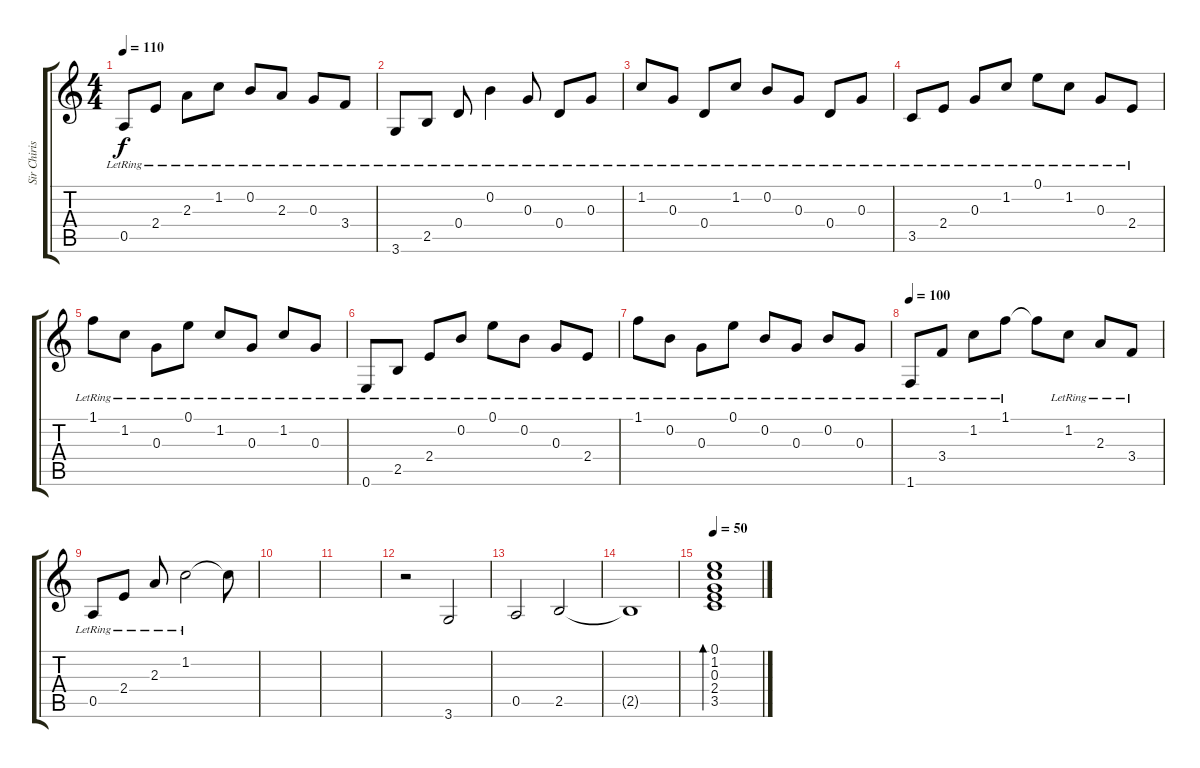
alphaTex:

\track ("Sir Chiristus" "Sir Chiris") {instrument acousticguitarsteel}
\staff {score tabs}
\tuning (E4 B3 G3 D3 A2 E2) {hide}
\ts (4 4)
\tempo 110
\clef g2
\ks c
0.5{lr}.8{dy f} 2.4{lr}.8 2.3{lr}.8 1.2{lr}.8 0.2{lr}.8 2.3{lr}.8 0.3{lr}.8 3.4{lr}.8 |
3.6{lr}.8 2.5{lr}.8 0.4{lr}.8 0.2{lr}.4 0.3{lr}.8 0.4{lr}.8 0.3{lr}.8 |
1.2{lr}.8 0.3{lr}.8 0.4{lr}.8 1.2{lr}.8 0.2{lr}.8 0.3{lr}.8 0.4{lr}.8 0.3{lr}.8 |
3.5{lr}.8 2.4{lr}.8 0.3{lr}.8 1.2{lr}.8 0.1{lr}.8 1.2{lr}.8 0.3{lr}.8 2.4{lr}.8 |
1.1{lr}.8 1.2{lr}.8 0.3{lr}.8 0.1{lr}.8 1.2{lr}.8 0.3{lr}.8 1.2{lr}.8 0.3{lr}.8 |
0.6{lr}.8 2.5{lr}.8 2.4{lr}.8 0.2{lr}.8 0.1{lr}.8 0.2{lr}.8 0.3{lr}.8 2.4{lr}.8 |
1.1{lr}.8 0.2{lr}.8 0.3{lr}.8 0.1{lr}.8 0.2{lr}.8 0.3{lr}.8 0.2{lr}.8 0.3{lr}.8 |
\tempo 100
1.6{lr}.8 3.4{lr}.8 1.2{lr}.8 1.1{lr}.8 1.1{t}.8 1.2{lr}.8 2.3{lr}.8 3.4{lr}.8 |
0.5{lr}.8 2.4{lr}.8 2.3{lr}.8 1.2{lr}.2 1.2{t}.8 |
|
|
r.2 3.6.2 |
0.5.2 2.5.2 |
2.5{t}.1 |
\tempo 50
(0.1 1.2 0.3 2.4 3.5).1{bd 480}
